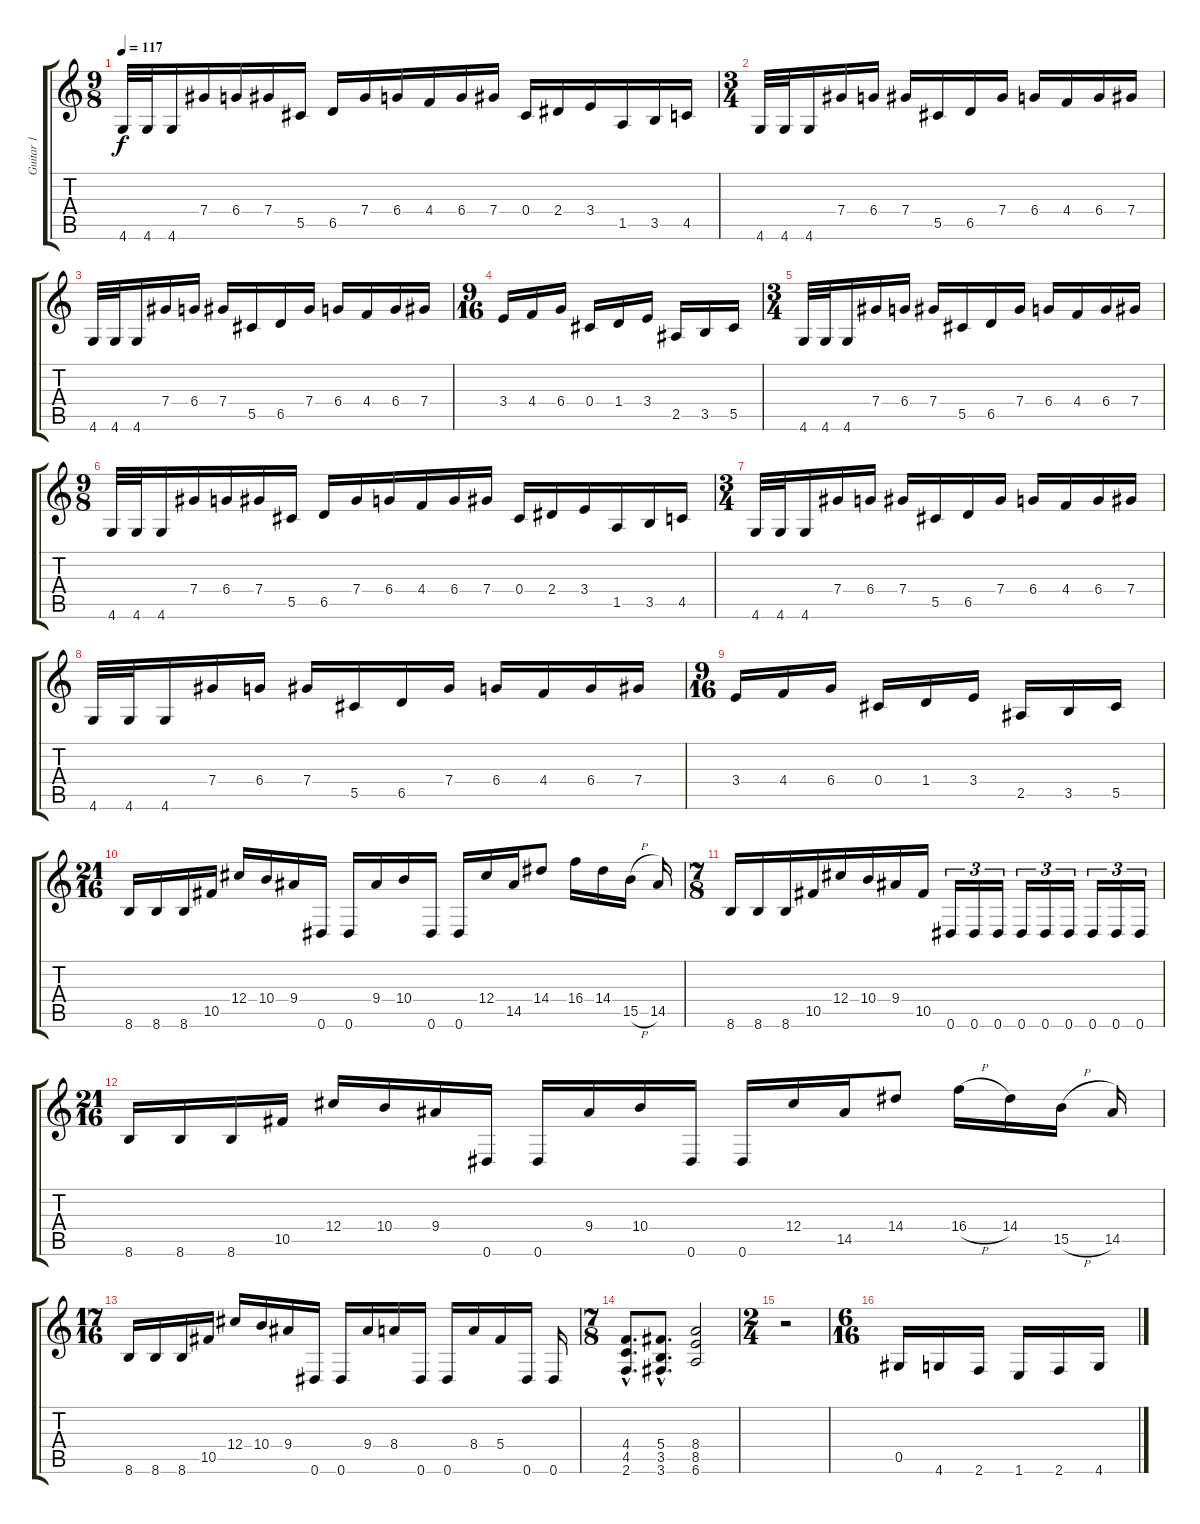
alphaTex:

\track ("Guitar 1" "Guitar 1") {instrument distortionguitar}
\staff {score tabs}
\tuning (Eb4 Bb3 Gb3 Db3 Ab2 Eb2) {hide}
\ts (9 8)
\tempo 117
\clef g2
\ks c
4.6.32{dy f} 4.6.32 4.6.16 7.4.16 6.4.16 7.4.16 5.5.16 6.5.16 7.4.16 6.4.16 4.4.16 6.4.16 7.4.16 0.4.16 2.4.16 3.4.16 1.5.16 3.5.16 4.5.16 |
\ts (3 4)
4.6.32 4.6.32 4.6.16 7.4.16 6.4.16 7.4.16 5.5.16 6.5.16 7.4.16 6.4.16 4.4.16 6.4.16 7.4.16 |
4.6.32 4.6.32 4.6.16 7.4.16 6.4.16 7.4.16 5.5.16 6.5.16 7.4.16 6.4.16 4.4.16 6.4.16 7.4.16 |
\ts (9 16)
3.4.16 4.4.16 6.4.16 0.4.16 1.4.16 3.4.16 2.5.16 3.5.16 5.5.16 |
\ts (3 4)
4.6.32 4.6.32 4.6.16 7.4.16 6.4.16 7.4.16 5.5.16 6.5.16 7.4.16 6.4.16 4.4.16 6.4.16 7.4.16 |
\ts (9 8)
4.6.32 4.6.32 4.6.16 7.4.16 6.4.16 7.4.16 5.5.16 6.5.16 7.4.16 6.4.16 4.4.16 6.4.16 7.4.16 0.4.16 2.4.16 3.4.16 1.5.16 3.5.16 4.5.16 |
\ts (3 4)
4.6.32 4.6.32 4.6.16 7.4.16 6.4.16 7.4.16 5.5.16 6.5.16 7.4.16 6.4.16 4.4.16 6.4.16 7.4.16 |
4.6.32 4.6.32 4.6.16 7.4.16 6.4.16 7.4.16 5.5.16 6.5.16 7.4.16 6.4.16 4.4.16 6.4.16 7.4.16 |
\ts (9 16)
3.4.16 4.4.16 6.4.16 0.4.16 1.4.16 3.4.16 2.5.16 3.5.16 5.5.16 |
\ts (21 16)
8.6.16 8.6.16 8.6.16 10.5.16 12.4.16 10.4.16 9.4.16 0.6.16 0.6.16 9.4.16 10.4.16 0.6.16 0.6.16 12.4.16 14.5.16 14.4.8 16.4.16 14.4.16 15.5{h}.16 14.5.16 |
\ts (7 8)
8.6.16 8.6.16 8.6.16 10.5.16 12.4.16 10.4.16 9.4.16 10.5.16 0.6.16{tu (3 2)} 0.6.16{tu (3 2)} 0.6.16{tu (3 2)} 0.6.16{tu (3 2)} 0.6.16{tu (3 2)} 0.6.16{tu (3 2)} 0.6.16{tu (3 2)} 0.6.16{tu (3 2)} 0.6.16{tu (3 2)} |
\ts (21 16)
8.6.16 8.6.16 8.6.16 10.5.16 12.4.16 10.4.16 9.4.16 0.6.16 0.6.16 9.4.16 10.4.16 0.6.16 0.6.16 12.4.16 14.5.16 14.4.8 16.4{h}.16 14.4.16 15.5{h}.16 14.5.16 |
\ts (17 16)
8.6.16 8.6.16 8.6.16 10.5.16 12.4.16 10.4.16 9.4.16 0.6.16 0.6.16 9.4.16 8.4.16 0.6.16 0.6.16 8.4.16 5.4.16 0.6.16 0.6.16 |
\ts (7 8)
(4.4{hac} 4.5{hac} 2.6{hac}).8{d} (5.4{hac} 3.5{hac} 3.6{hac}).8{d} (8.4 8.5 6.6).2 |
\ts (2 4)
r.2 |
\ts (6 16)
0.5.16 4.6.16 2.6.16 1.6.16 2.6.16 4.6.16
